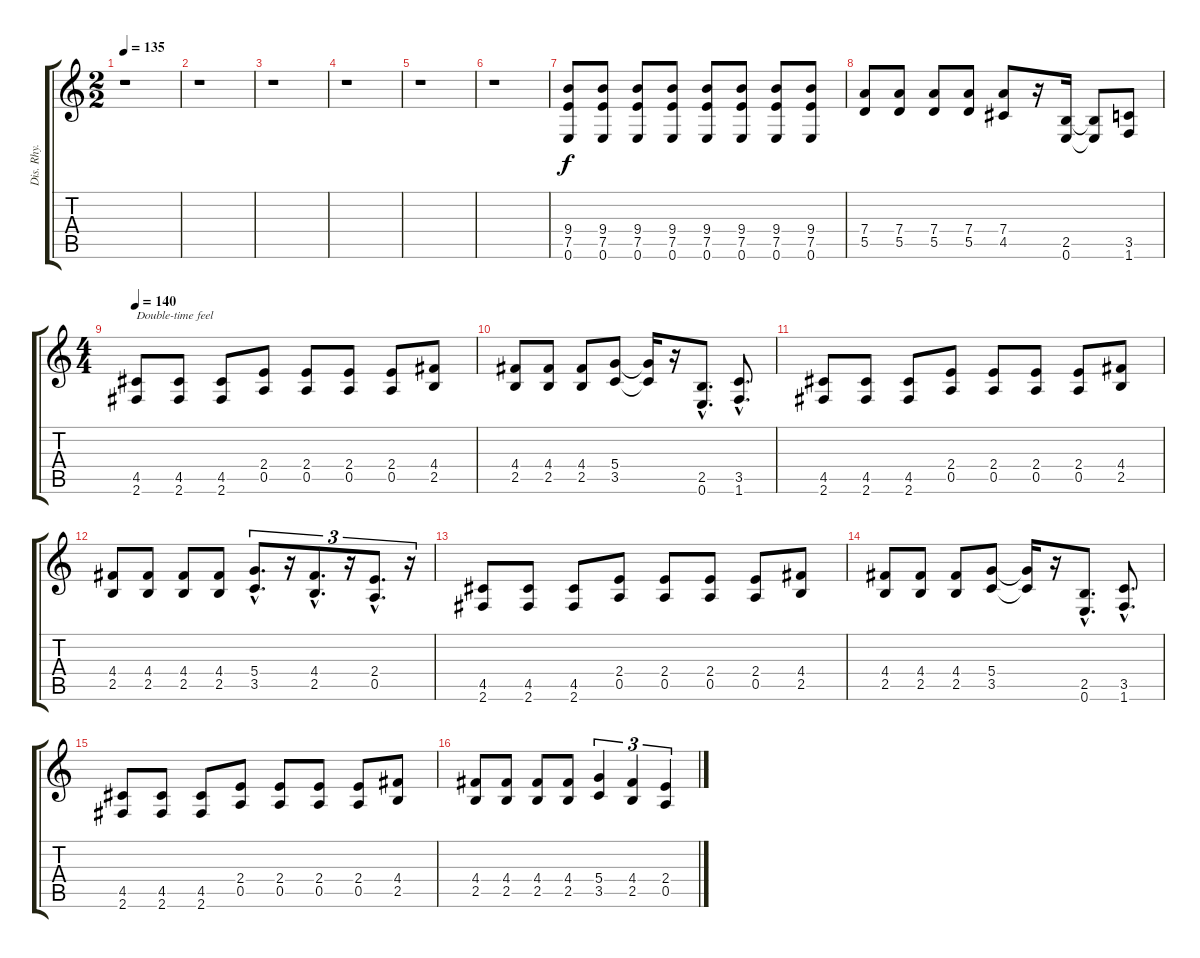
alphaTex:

\track ("Dis. Rhy." "Dis. Rhy.") {instrument distortionguitar}
\staff {score tabs}
\tuning (E4 B3 G3 D3 A2 E2) {hide}
\ts (2 2)
\tempo 135
\clef g2
\ks c
r.1{dy f} |
r.1 |
r.1 |
r.1 |
r.1 |
r.1 |
(9.4 7.5 0.6).8 (9.4 7.5 0.6).8 (9.4 7.5 0.6).8 (9.4 7.5 0.6).8 (9.4 7.5 0.6).8 (9.4 7.5 0.6).8 (9.4 7.5 0.6).8 (9.4 7.5 0.6).8 |
(7.4 5.5).8 (7.4 5.5).8 (7.4 5.5).8 (7.4 5.5).8 (7.4 4.5).8 r.16 (2.5 0.6).16 (2.5{t} 0.6{t}).8 (3.5 1.6).8 |
\ts (4 4)
\tempo 140
(4.5 2.6).8{txt "Double-time feel"} (4.5 2.6).8 (4.5 2.6).8 (2.4 0.5).8 (2.4 0.5).8 (2.4 0.5).8 (2.4 0.5).8 (4.4 2.5).8 |
(4.4 2.5).8 (4.4 2.5).8 (4.4 2.5).8 (5.4 3.5).8 (5.4{t} 3.5{t}).16 r.16 (2.5{hac} 0.6{hac}).8{d} (3.5{hac} 1.6{hac}).8{d} |
(4.5 2.6).8 (4.5 2.6).8 (4.5 2.6).8 (2.4 0.5).8 (2.4 0.5).8 (2.4 0.5).8 (2.4 0.5).8 (4.4 2.5).8 |
(4.4 2.5).8 (4.4 2.5).8 (4.4 2.5).8 (4.4 2.5).8 (5.4{hac} 3.5{hac}).8{d tu (3 2)} r.16{tu (3 2)} (4.4{hac} 2.5{hac}).8{d tu (3 2)} r.16{tu (3 2)} (2.4{hac} 0.5{hac}).8{d tu (3 2)} r.16{tu (3 2)} |
(4.5 2.6).8 (4.5 2.6).8 (4.5 2.6).8 (2.4 0.5).8 (2.4 0.5).8 (2.4 0.5).8 (2.4 0.5).8 (4.4 2.5).8 |
(4.4 2.5).8 (4.4 2.5).8 (4.4 2.5).8 (5.4 3.5).8 (5.4{t} 3.5{t}).16 r.16 (2.5{hac} 0.6{hac}).8{d} (3.5{hac} 1.6{hac}).8{d} |
(4.5 2.6).8 (4.5 2.6).8 (4.5 2.6).8 (2.4 0.5).8 (2.4 0.5).8 (2.4 0.5).8 (2.4 0.5).8 (4.4 2.5).8 |
(4.4 2.5).8 (4.4 2.5).8 (4.4 2.5).8 (4.4 2.5).8 (5.4 3.5).4{tu (3 2)} (4.4 2.5).4{tu (3 2)} (2.4 0.5).4{tu (3 2)}
